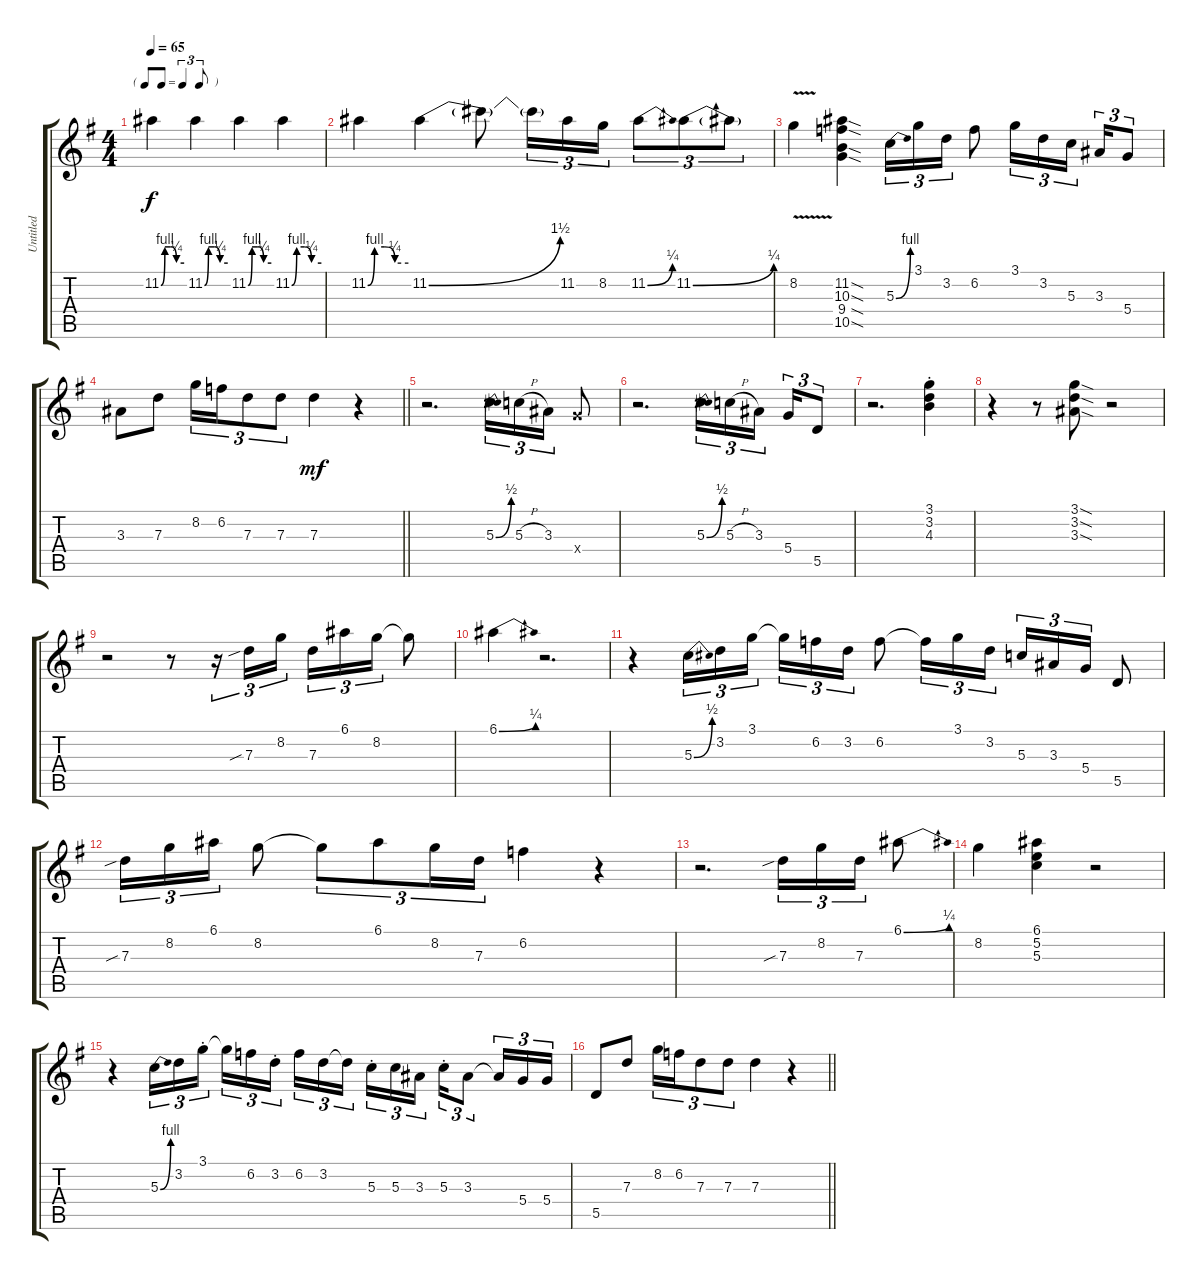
\track ("Untitled" "Untitled") {instrument acousticguitarnylon}
\staff {score tabs}
\tuning (E4 B3 G3 D3 A2 E2) {hide}
\ts (4 4)
\tf triplet8th
\tempo 65
\clef g2
\ks g
11.2{be (custom 0 0 10 4 25 4 40 1 60 1)}.4{dy f} 11.2{be (custom 0 0 10 4 25 4 40 1 60 1)}.4 11.2{be (custom 0 0 10 4 25 4 40 1 60 1)}.4 11.2{be (custom 0 0 10 4 25 4 40 1 60 1)}.4 |
11.2{be (custom 0 0 10 4 25 4 40 1 60 1)}.4 11.2{be (bend 0 0 60 6)}.4 11.2{t}.8 11.2{t}.16{tu (3 2)} 11.2.16{tu (3 2)} 8.2.16{tu (3 2)} 11.2{be (bend 0 0 60 1)}.8{tu (3 2)} 11.2{be (bend 0 0 60 1)}.8{tu (3 2)} 11.2{t}.8{tu (3 2)} |
8.2{v}.4 (11.2{sod} 10.3{sod} 9.4{sod} 10.5{sod}).4 5.3{be (bend 0 0 60 4)}.16{tu (3 2)} 3.1.16{tu (3 2)} 3.2.16{tu (3 2)} 6.2.8 3.1.16{tu (3 2)} 3.2.16{tu (3 2)} 5.3.16{tu (3 2) beam splitsecondary} 3.3.16{tu (3 2)} 5.4.8{tu (3 2)} |
\barLineRight lightlight
3.3.8 7.3.8 8.2.16{tu (3 2)} 6.2.16{tu (3 2)} 7.3.8{tu (3 2)} 7.3.8{tu (3 2)} 7.3.4{dy mf} r.4 |
r.2{d} 5.3{be (bend 0 0 60 2)}.16{tu (3 2)} 5.3{h}.16{tu (3 2)} 3.3.16{tu (3 2)} 5.4{x}.8 |
r.2{d} 5.3{be (bend 0 0 60 2)}.16{tu (3 2)} 5.3{h}.16{tu (3 2)} 3.3.16{tu (3 2) beam splitsecondary} 5.4.16{tu (3 2)} 5.5.8{tu (3 2)} |
r.2{d} (3.1{st} 3.2{st} 4.3{st}).4 |
r.4 r.8 (3.1{sod} 3.2{sod} 3.3{sod}).8 r.2 |
r.2 r.8 r.16{tu (3 2)} 7.3{sib}.16{tu (3 2)} 8.2.16{tu (3 2)} 7.3.16{tu (3 2)} 6.1.16{tu (3 2)} 8.2.16{tu (3 2)} 8.2{t}.8 |
6.1{be (bend 0 0 60 1)}.4 r.2{d} |
r.4 5.3{be (bend 0 0 60 2)}.16{tu (3 2)} 3.2.16{tu (3 2)} 3.1.16{tu (3 2) beam splitsecondary} 3.1{t}.16{tu (3 2)} 6.2.16{tu (3 2)} 3.2.16{tu (3 2)} 6.2.8 6.2{t}.16{tu (3 2)} 3.1.16{tu (3 2)} 3.2.16{tu (3 2)} 5.3.16{tu (3 2)} 3.3.16{tu (3 2)} 5.4.16{tu (3 2)} 5.5.8 |
7.3{sib}.16{tu (3 2)} 8.2.16{tu (3 2)} 6.1.16{tu (3 2)} 8.2.8 8.2{t}.8{tu (3 2)} 6.1.8{tu (3 2)} 8.2.16{tu (3 2)} 7.3.16{tu (3 2)} 6.2.4 r.4 |
r.2{d} 7.3{sib}.16{tu (3 2)} 8.2.16{tu (3 2)} 7.3.16{tu (3 2)} 6.1{be (bend 0 0 60 1)}.8 |
8.2.4 (6.1 5.2 5.3).4 r.2 |
r.4 5.3{be (bend 0 0 60 4)}.16{tu (3 2)} 3.2.16{tu (3 2)} 3.1{st}.16{tu (3 2) beam splitsecondary} 3.1{t}.16{tu (3 2)} 6.2.16{tu (3 2)} 3.2{st}.16{tu (3 2)} 6.2.16{tu (3 2)} 3.2.16{tu (3 2)} 3.2{t}.16{tu (3 2) beam splitsecondary} 5.3{st}.16{tu (3 2)} 5.3.16{tu (3 2)} 3.3.16{tu (3 2)} 5.3{st}.16{tu (3 2)} 3.3.8{tu (3 2)} 3.3{t}.16{tu (3 2)} 5.4.16{tu (3 2)} 5.4.16{tu (3 2)} |
\barLineRight lightlight
5.5.8 7.3.8 8.2.16{tu (3 2)} 6.2.16{tu (3 2)} 7.3.8{tu (3 2)} 7.3.8{tu (3 2)} 7.3.4 r.4
